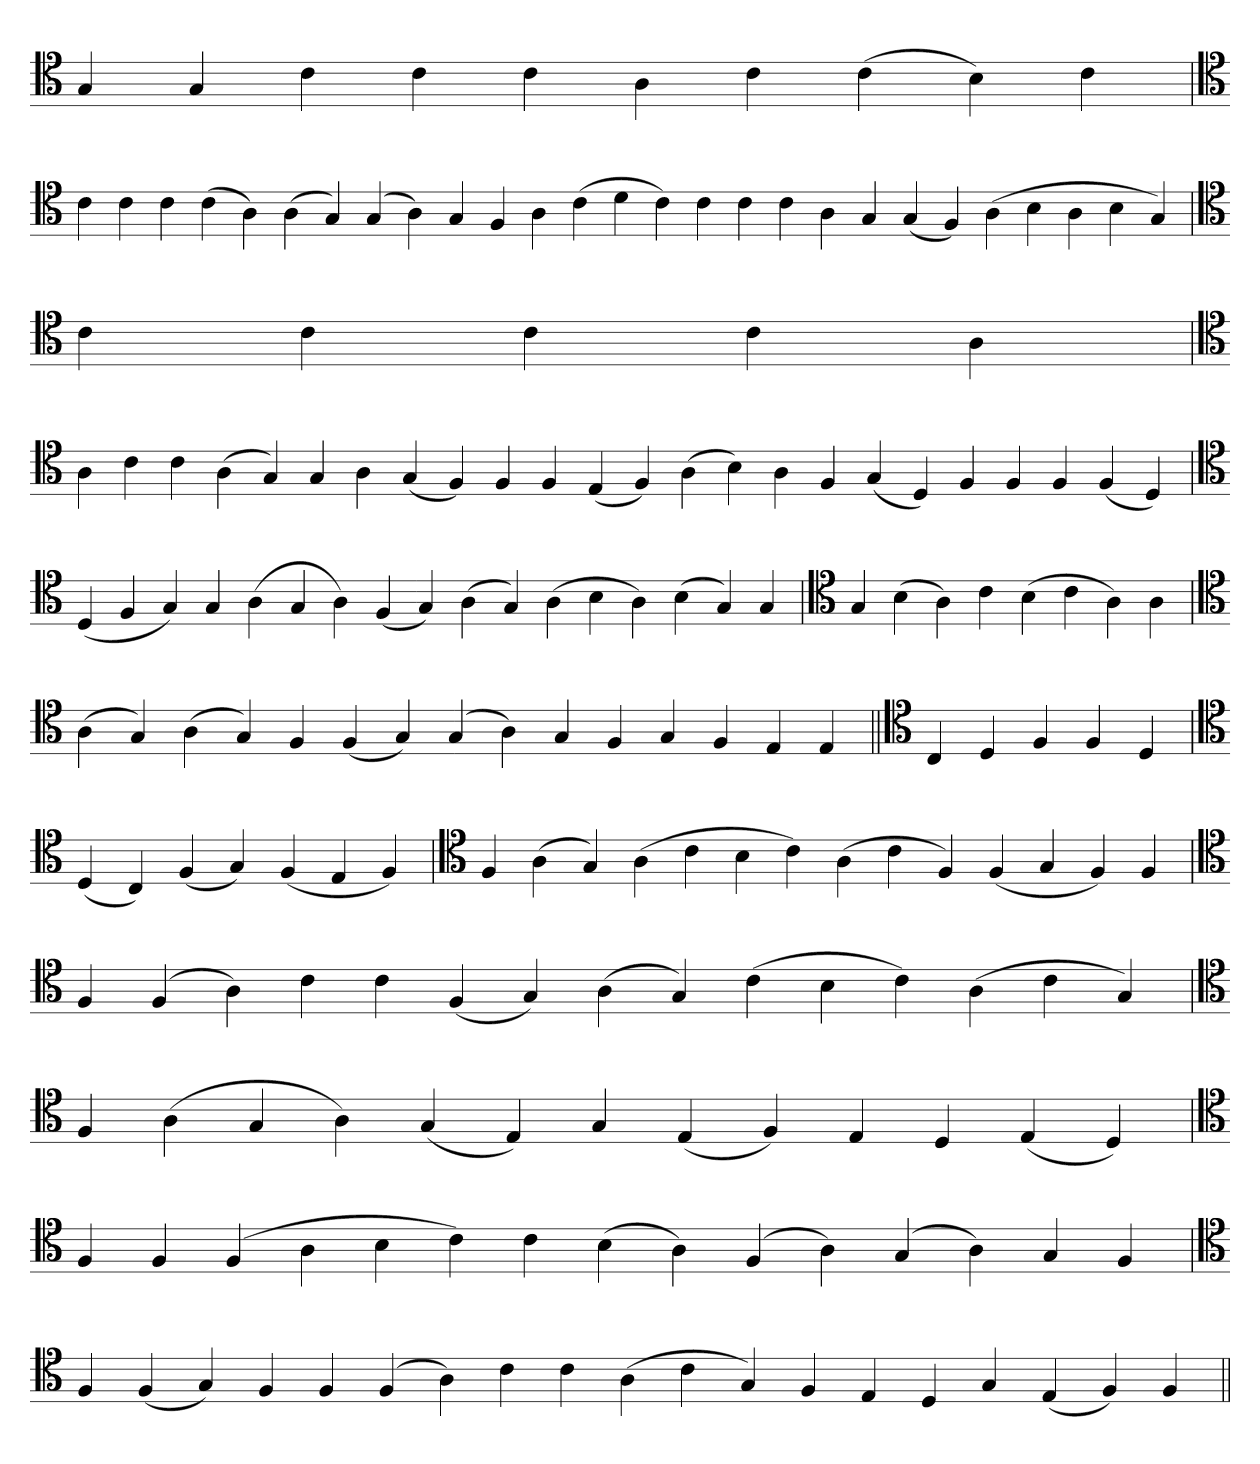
**kern
*part1
*staff1
*clefC4
=
4G
4G
4c
4c
4c
4A
4c
(4c
4B)
4c
=`
*clefC4
4c
4c
4c
(4c
4A)
(4A
4G)
(4G
4A)
4G
4F
4A
(4c
4d
4c)
4c
4c
4c
4A
4G
(4G
4F)
(4A
4B
4A
4B
4G)
=
*clefC4
4c
4c
4c
4c
4A
=`
*clefC4
4A
4c
4c
(4A
4G)
4G
4A
(4G
4F)
4F
4F
(4E
4F)
(4A
4B)
4A
4F
(4G
4D)
4F
4F
4F
(4F
4D)
=
*clefC4
(4D
4F
4G)
4G
(4A
4G
4A)
(4F
4G)
(4A
4G)
(4A
4B
4A)
(4B
4G)
4G
='
*clefC4
4G
(4B
4A)
4c
(4B
4c
4A)
4A
=`
*clefC4
(4A
4G)
(4A
4G)
4F
(4F
4G)
(4G
4A)
4G
4F
4G
4F
4E
4E
=||
*clefC4
4C
4D
4F
4F
4D
=`
*clefC4
(4D
4C)
(4F
4G)
(4F
4E
4F)
='
*clefC4
4F
(4A
4G)
(4A
4c
4B
4c)
(4A
4c
4F)
(4F
4G
4F)
4F
=
*clefC4
4F
(4F
4A)
4c
4c
(4F
4G)
(4A
4G)
(4c
4B
4c)
(4A
4c
4G)
='
*clefC4
4F
(4A
4G
4A)
(4G
4E)
4G
(4E
4F)
4E
4D
(4E
4D)
=
*clefC4
4F
4F
(4F
4A
4B
4c)
4c
(4B
4A)
(4F
4A)
(4G
4A)
4G
4F
='
*clefC4
4F
(4F
4G)
4F
4F
(4F
4A)
4c
4c
(4A
4c
4G)
4F
4E
4D
4G
(4E
4F)
4F
=||
*-
